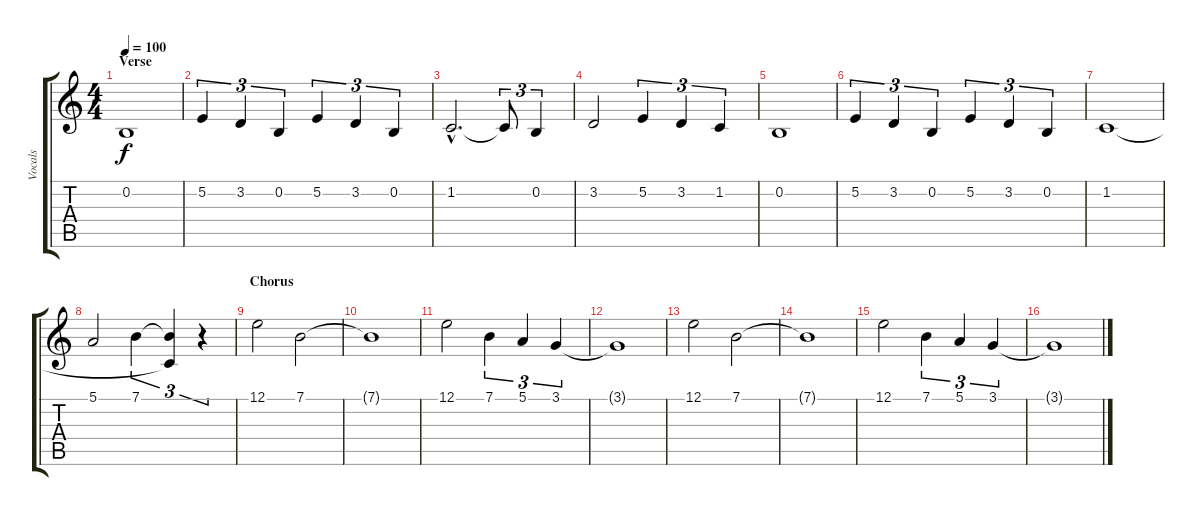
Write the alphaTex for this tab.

\track ("Vocals" "Vocals") {instrument lead8bassandlead}
\staff {score tabs}
\tuning (E4 B3 G3 D3 A2 E2) {hide}
\ts (4 4)
\section ("" "Verse")
\tempo 100
\clef g2
\ks c
0.2.1{dy f} |
5.2.4{tu (3 2)} 3.2.4{tu (3 2)} 0.2.4{tu (3 2)} 5.2.4{tu (3 2)} 3.2.4{tu (3 2)} 0.2.4{tu (3 2)} |
1.2{hac}.2{d} 1.2{t}.8{tu (3 2)} 0.2.4{tu (3 2)} |
3.2.2 5.2.4{tu (3 2)} 3.2.4{tu (3 2)} 1.2.4{tu (3 2)} |
0.2.1 |
5.2.4{tu (3 2)} 3.2.4{tu (3 2)} 0.2.4{tu (3 2)} 5.2.4{tu (3 2)} 3.2.4{tu (3 2)} 0.2.4{tu (3 2)} |
1.2.1 |
5.1.2 7.1.4{tu (3 2)} (7.1{t} 1.2{t}).4{tu (3 2)} r.4{tu (3 2)} |
\section ("" "Chorus")
12.1.2 7.1.2 |
7.1{t}.1 |
12.1.2 7.1.4{tu (3 2)} 5.1.4{tu (3 2)} 3.1.4{tu (3 2)} |
3.1{t}.1 |
12.1.2 7.1.2 |
7.1{t}.1 |
12.1.2 7.1.4{tu (3 2)} 5.1.4{tu (3 2)} 3.1.4{tu (3 2)} |
3.1{t}.1
